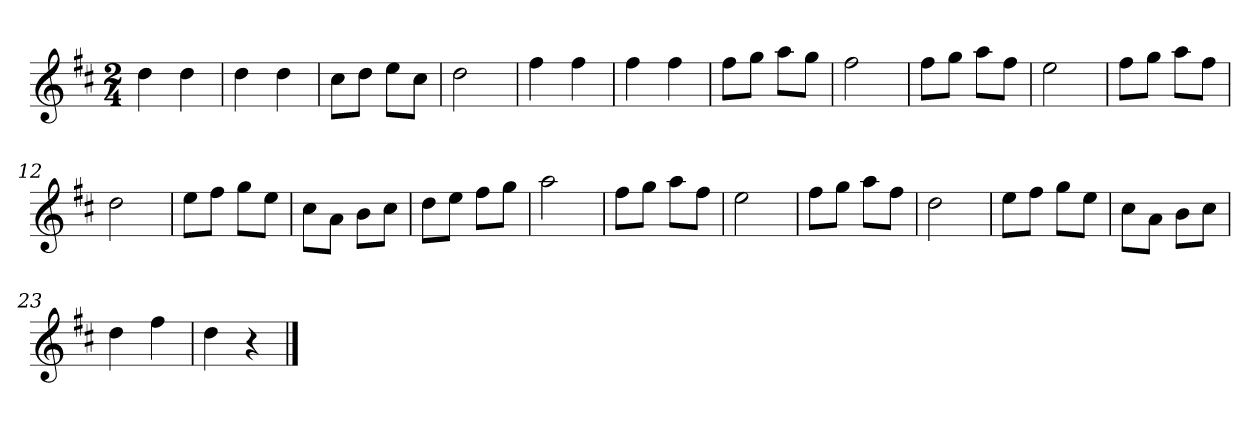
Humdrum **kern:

**kern
*part1
*staff1
*clefG2
*k[f#c#]
*D:
*M2/4
*MM120
=1
4dd
4dd
=2
4dd
4dd
=3
8cc#\L
8dd\J
8ee\L
8cc#\J
=4
2dd
=5
4ff#
4ff#
=6
4ff#
4ff#
=7
8ff#\L
8gg\J
8aa\L
8gg\J
=8
2ff#
=9
8ff#\L
8gg\J
8aa\L
8ff#\J
=10
2ee
=11
8ff#\L
8gg\J
8aa\L
8ff#\J
=12
2dd
=13
8ee\L
8ff#\J
8gg\L
8ee\J
=14
8cc#\L
8a\J
8b\L
8cc#\J
=15
8dd\L
8ee\J
8ff#\L
8gg\J
=16
2aa
=17
8ff#\L
8gg\J
8aa\L
8ff#\J
=18
2ee
=19
8ff#\L
8gg\J
8aa\L
8ff#\J
=20
2dd
=21
8ee\L
8ff#\J
8gg\L
8ee\J
=22
8cc#\L
8a\J
8b\L
8cc#\J
=23
4dd
4ff#
=24
4dd
4r
==
*-
